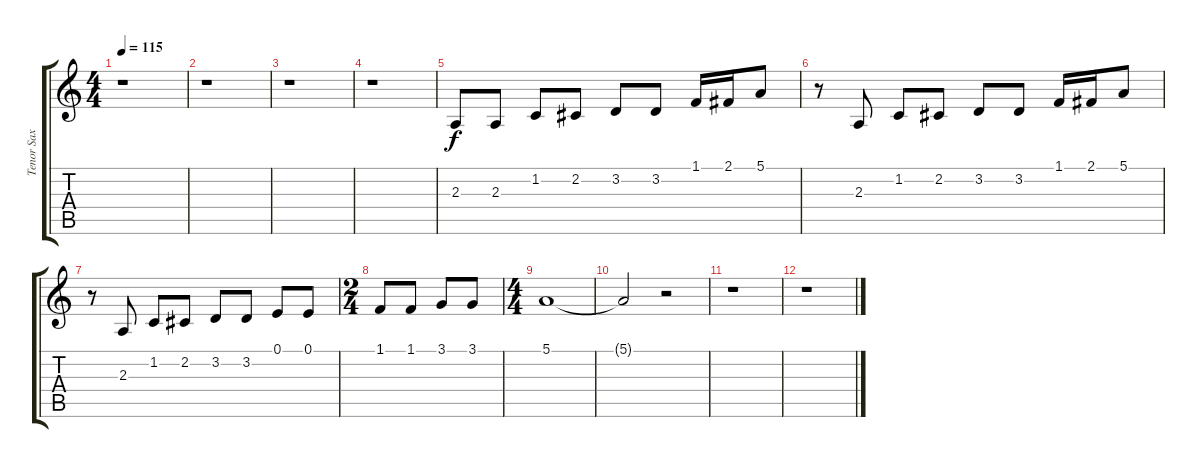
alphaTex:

\track ("Tenor Sax" "Tenor Sax") {instrument tenorsax}
\staff {score tabs}
\tuning (E4 B3 G3 D3 A2 E2) {hide}
\ts (4 4)
\tempo 115
\clef g2
\ks c
r.1{dy f} |
r.1 |
r.1 |
r.1 |
2.3.8{volume 12} 2.3.8 1.2.8 2.2.8 3.2.8 3.2.8 1.1.16 2.1.16 5.1.8 |
r.8 2.3.8 1.2.8 2.2.8 3.2.8 3.2.8 1.1.16 2.1.16 5.1.8 |
r.8 2.3.8 1.2.8 2.2.8 3.2.8 3.2.8 0.1.8 0.1.8 |
\ts (2 4)
1.1.8 1.1.8 3.1.8 3.1.8 |
\ts (4 4)
5.1.1 |
5.1{t}.2 r.2 |
r.1 |
r.1
